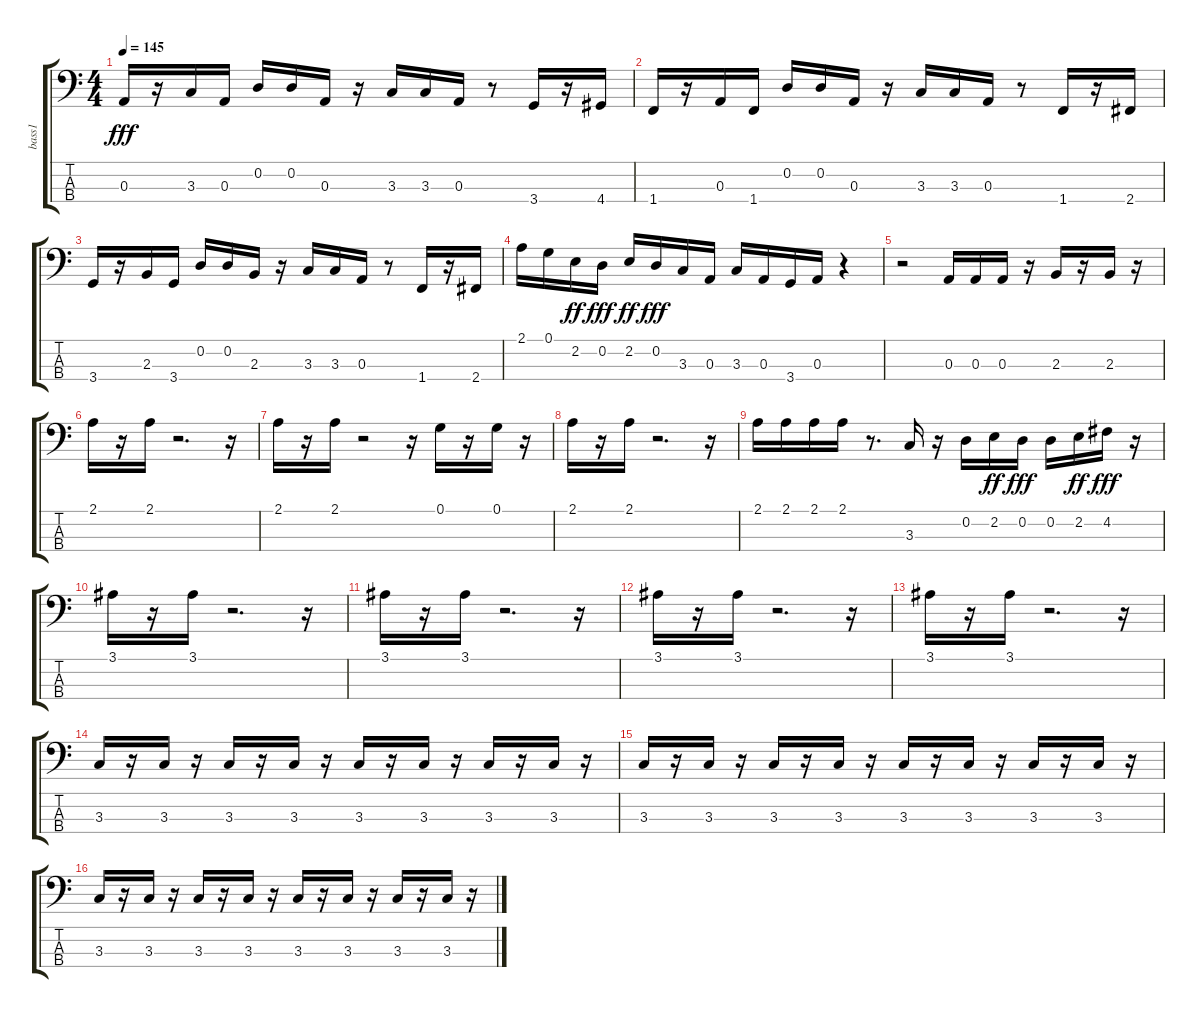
\track ("bass1" "bass1") {instrument electricbassfinger}
\staff {score tabs}
\tuning (G2 D2 A1 E1) {hide}
\ts (4 4)
\tempo 145
\clef f4
\ks c
0.3.16{dy fff} r.16 3.3.16 0.3.16 0.2.16 0.2.16 0.3.16 r.16 3.3.16 3.3.16 0.3.16 r.8 3.4.16 r.16 4.4.16 |
1.4.16 r.16 0.3.16 1.4.16 0.2.16 0.2.16 0.3.16 r.16 3.3.16 3.3.16 0.3.16 r.8 1.4.16 r.16 2.4.16 |
3.4.16 r.16 2.3.16 3.4.16 0.2.16 0.2.16 2.3.16 r.16 3.3.16 3.3.16 0.3.16 r.8 1.4.16 r.16 2.4.16 |
2.1.16 0.1.16 2.2.16{dy ff} 0.2.16{dy fff} 2.2.16{dy ff} 0.2.16{dy fff} 3.3.16 0.3.16 3.3.16 0.3.16 3.4.16 0.3.16 r.4 |
r.2 0.3.16 0.3.16 0.3.16 r.16 2.3.16 r.16 2.3.16 r.16 |
2.1.16 r.16 2.1.16 r.2{d} r.16 |
2.1.16 r.16 2.1.16 r.2 r.16 0.1.16 r.16 0.1.16 r.16 |
2.1.16 r.16 2.1.16 r.2{d} r.16 |
2.1.16 2.1.16 2.1.16 2.1.16 r.8{d} 3.3.16 r.16 0.2.16 2.2.16{dy ff} 0.2.16{dy fff} 0.2.16 2.2.16{dy ff} 4.2.16{dy fff} r.16 |
3.1.16 r.16 3.1.16 r.2{d} r.16 |
3.1.16 r.16 3.1.16 r.2{d} r.16 |
3.1.16 r.16 3.1.16 r.2{d} r.16 |
3.1.16 r.16 3.1.16 r.2{d} r.16 |
3.3.16 r.16 3.3.16 r.16 3.3.16 r.16 3.3.16 r.16 3.3.16 r.16 3.3.16 r.16 3.3.16 r.16 3.3.16 r.16 |
3.3.16 r.16 3.3.16 r.16 3.3.16 r.16 3.3.16 r.16 3.3.16 r.16 3.3.16 r.16 3.3.16 r.16 3.3.16 r.16 |
3.3.16 r.16 3.3.16 r.16 3.3.16 r.16 3.3.16 r.16 3.3.16 r.16 3.3.16 r.16 3.3.16 r.16 3.3.16 r.16
